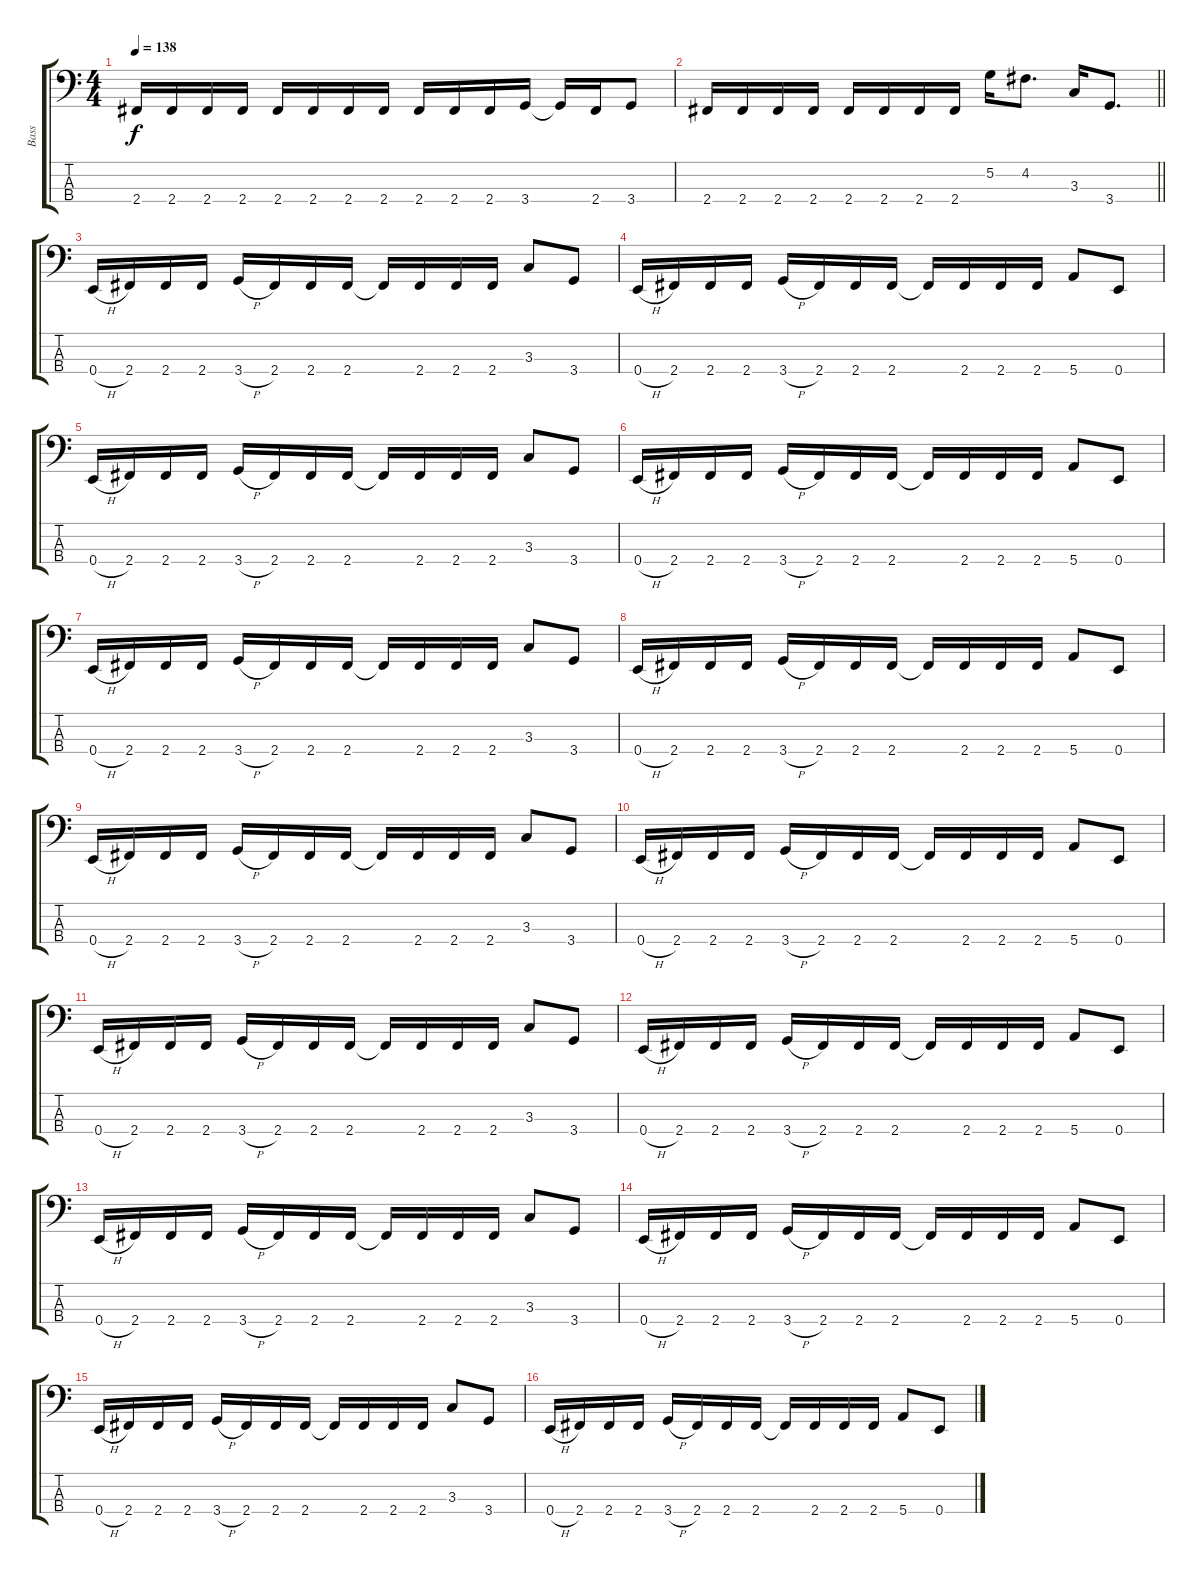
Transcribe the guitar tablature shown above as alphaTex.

\track ("Bass" "Bass") {instrument electricbassfinger}
\staff {score tabs}
\tuning (G2 D2 A1 E1) {hide}
\ts (4 4)
\tempo 138
\clef f4
\ks c
2.4.16{dy f} 2.4.16 2.4.16 2.4.16 2.4.16 2.4.16 2.4.16 2.4.16 2.4.16 2.4.16 2.4.16 3.4.16 3.4{t}.16 2.4.16 3.4.8 |
\barLineRight lightlight
2.4.16 2.4.16 2.4.16 2.4.16 2.4.16 2.4.16 2.4.16 2.4.16 5.2.16 4.2.8{d} 3.3.16 3.4.8{d} |
0.4{h}.16 2.4.16 2.4.16 2.4.16 3.4{h}.16 2.4.16 2.4.16 2.4.16 2.4{t}.16 2.4.16 2.4.16 2.4.16 3.3.8 3.4.8 |
0.4{h}.16 2.4.16 2.4.16 2.4.16 3.4{h}.16 2.4.16 2.4.16 2.4.16 2.4{t}.16 2.4.16 2.4.16 2.4.16 5.4.8 0.4.8 |
0.4{h}.16 2.4.16 2.4.16 2.4.16 3.4{h}.16 2.4.16 2.4.16 2.4.16 2.4{t}.16 2.4.16 2.4.16 2.4.16 3.3.8 3.4.8 |
0.4{h}.16 2.4.16 2.4.16 2.4.16 3.4{h}.16 2.4.16 2.4.16 2.4.16 2.4{t}.16 2.4.16 2.4.16 2.4.16 5.4.8 0.4.8 |
0.4{h}.16 2.4.16 2.4.16 2.4.16 3.4{h}.16 2.4.16 2.4.16 2.4.16 2.4{t}.16 2.4.16 2.4.16 2.4.16 3.3.8 3.4.8 |
0.4{h}.16 2.4.16 2.4.16 2.4.16 3.4{h}.16 2.4.16 2.4.16 2.4.16 2.4{t}.16 2.4.16 2.4.16 2.4.16 5.4.8 0.4.8 |
0.4{h}.16 2.4.16 2.4.16 2.4.16 3.4{h}.16 2.4.16 2.4.16 2.4.16 2.4{t}.16 2.4.16 2.4.16 2.4.16 3.3.8 3.4.8 |
0.4{h}.16 2.4.16 2.4.16 2.4.16 3.4{h}.16 2.4.16 2.4.16 2.4.16 2.4{t}.16 2.4.16 2.4.16 2.4.16 5.4.8 0.4.8 |
0.4{h}.16 2.4.16 2.4.16 2.4.16 3.4{h}.16 2.4.16 2.4.16 2.4.16 2.4{t}.16 2.4.16 2.4.16 2.4.16 3.3.8 3.4.8 |
0.4{h}.16 2.4.16 2.4.16 2.4.16 3.4{h}.16 2.4.16 2.4.16 2.4.16 2.4{t}.16 2.4.16 2.4.16 2.4.16 5.4.8 0.4.8 |
0.4{h}.16 2.4.16 2.4.16 2.4.16 3.4{h}.16 2.4.16 2.4.16 2.4.16 2.4{t}.16 2.4.16 2.4.16 2.4.16 3.3.8 3.4.8 |
0.4{h}.16 2.4.16 2.4.16 2.4.16 3.4{h}.16 2.4.16 2.4.16 2.4.16 2.4{t}.16 2.4.16 2.4.16 2.4.16 5.4.8 0.4.8 |
0.4{h}.16 2.4.16 2.4.16 2.4.16 3.4{h}.16 2.4.16 2.4.16 2.4.16 2.4{t}.16 2.4.16 2.4.16 2.4.16 3.3.8 3.4.8 |
0.4{h}.16 2.4.16 2.4.16 2.4.16 3.4{h}.16 2.4.16 2.4.16 2.4.16 2.4{t}.16 2.4.16 2.4.16 2.4.16 5.4.8 0.4.8
